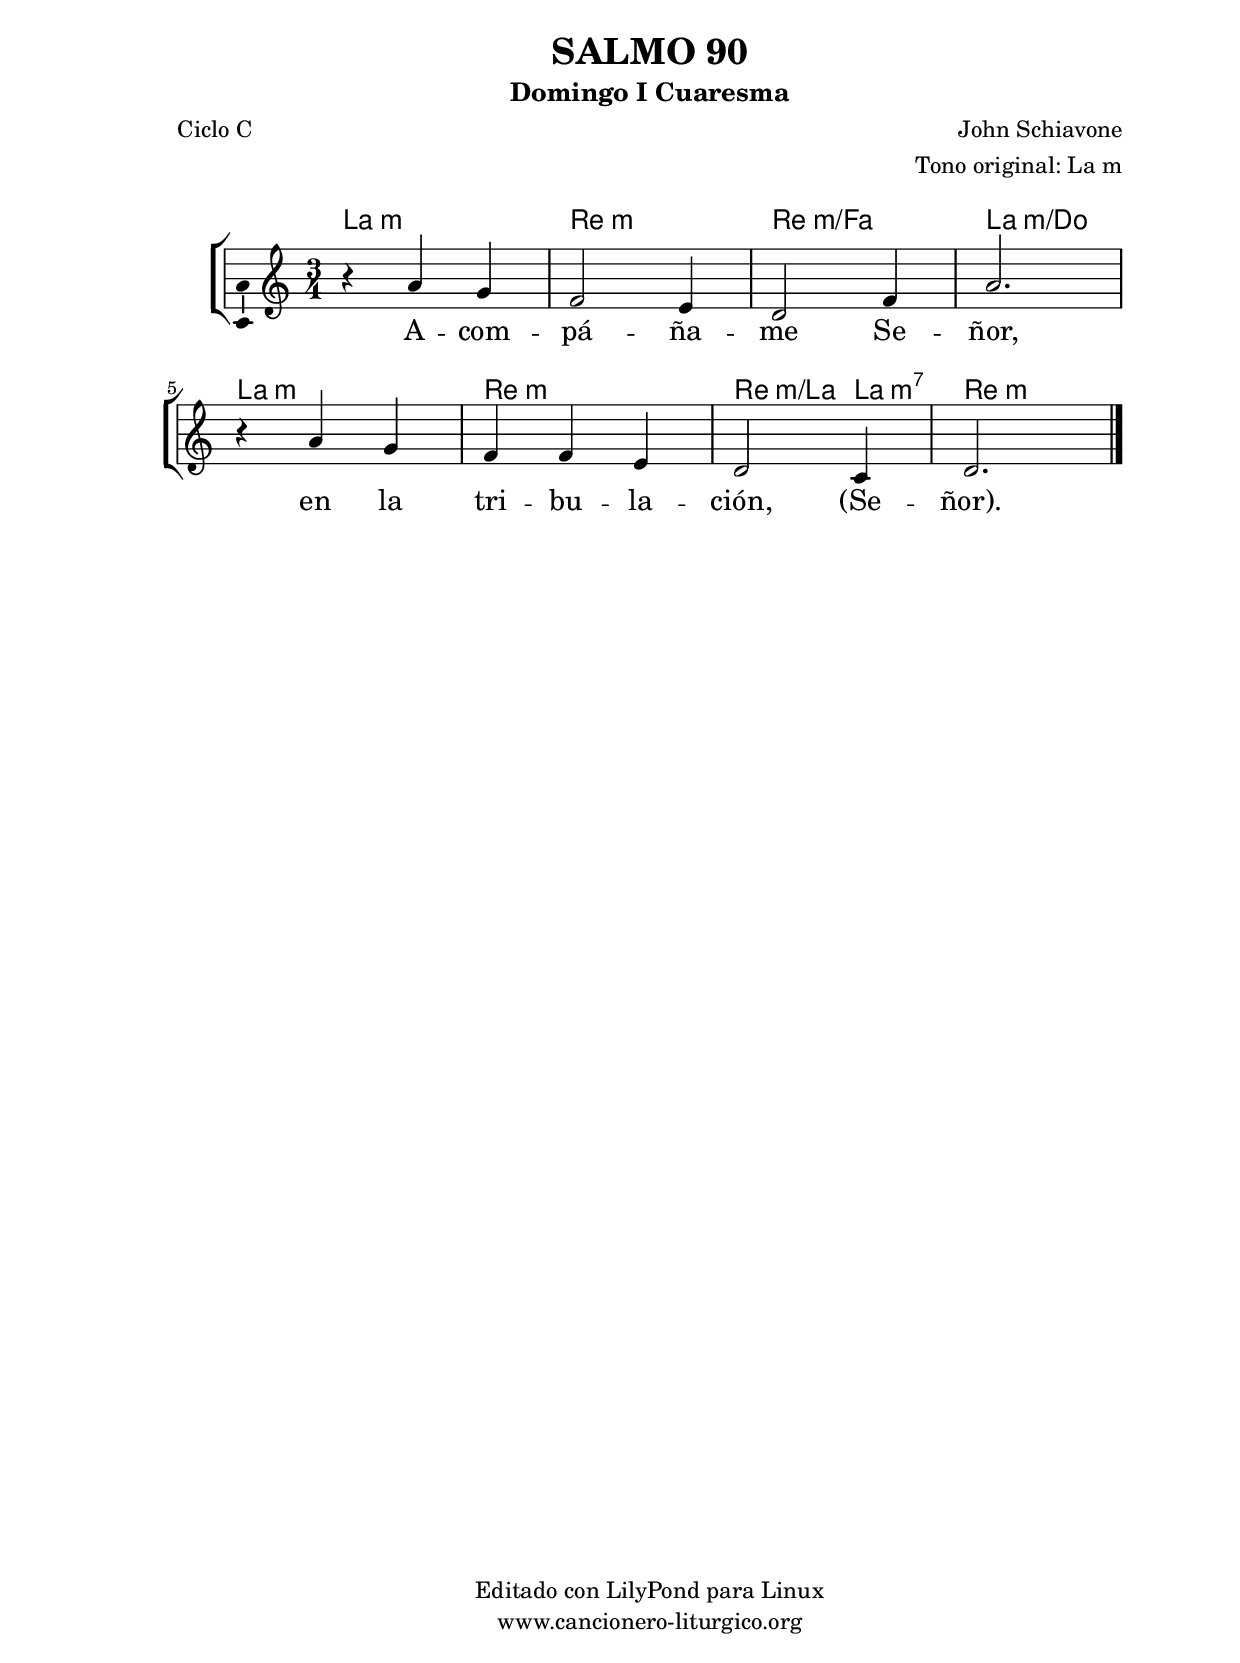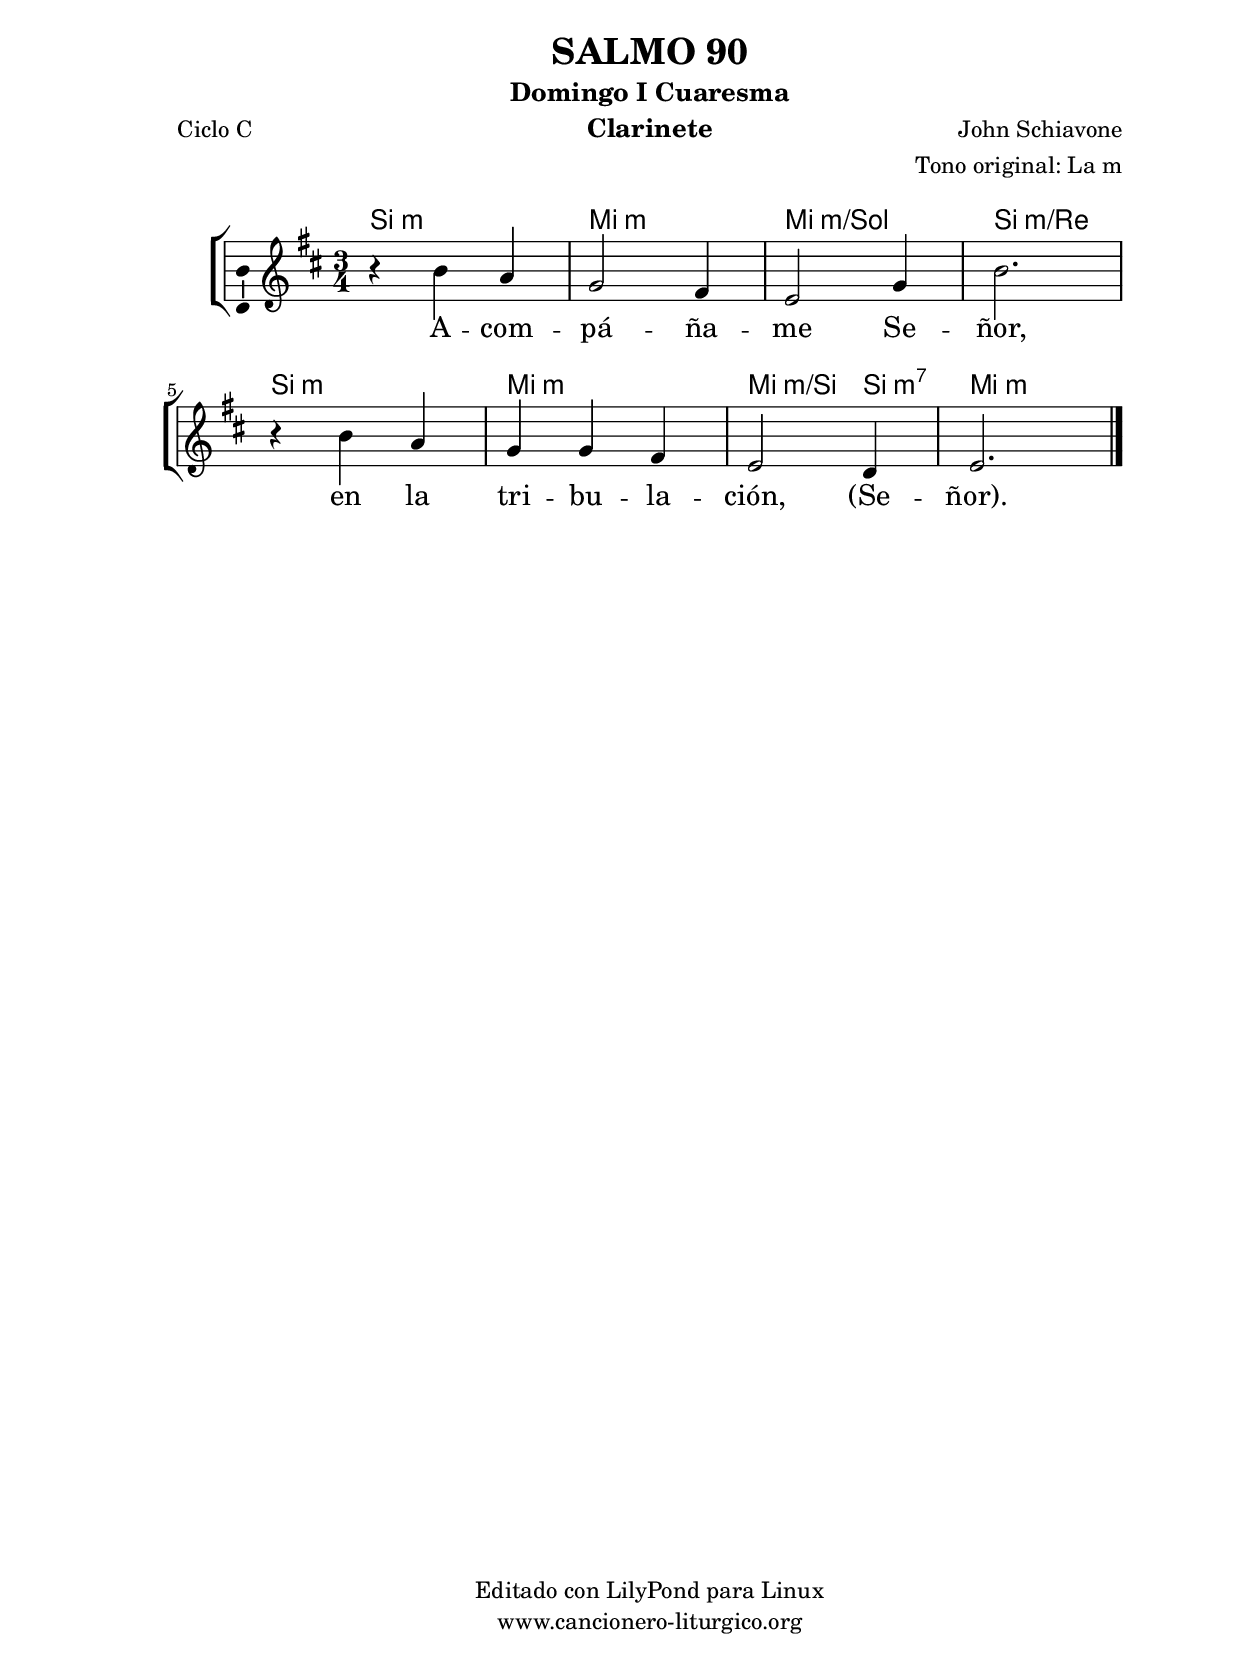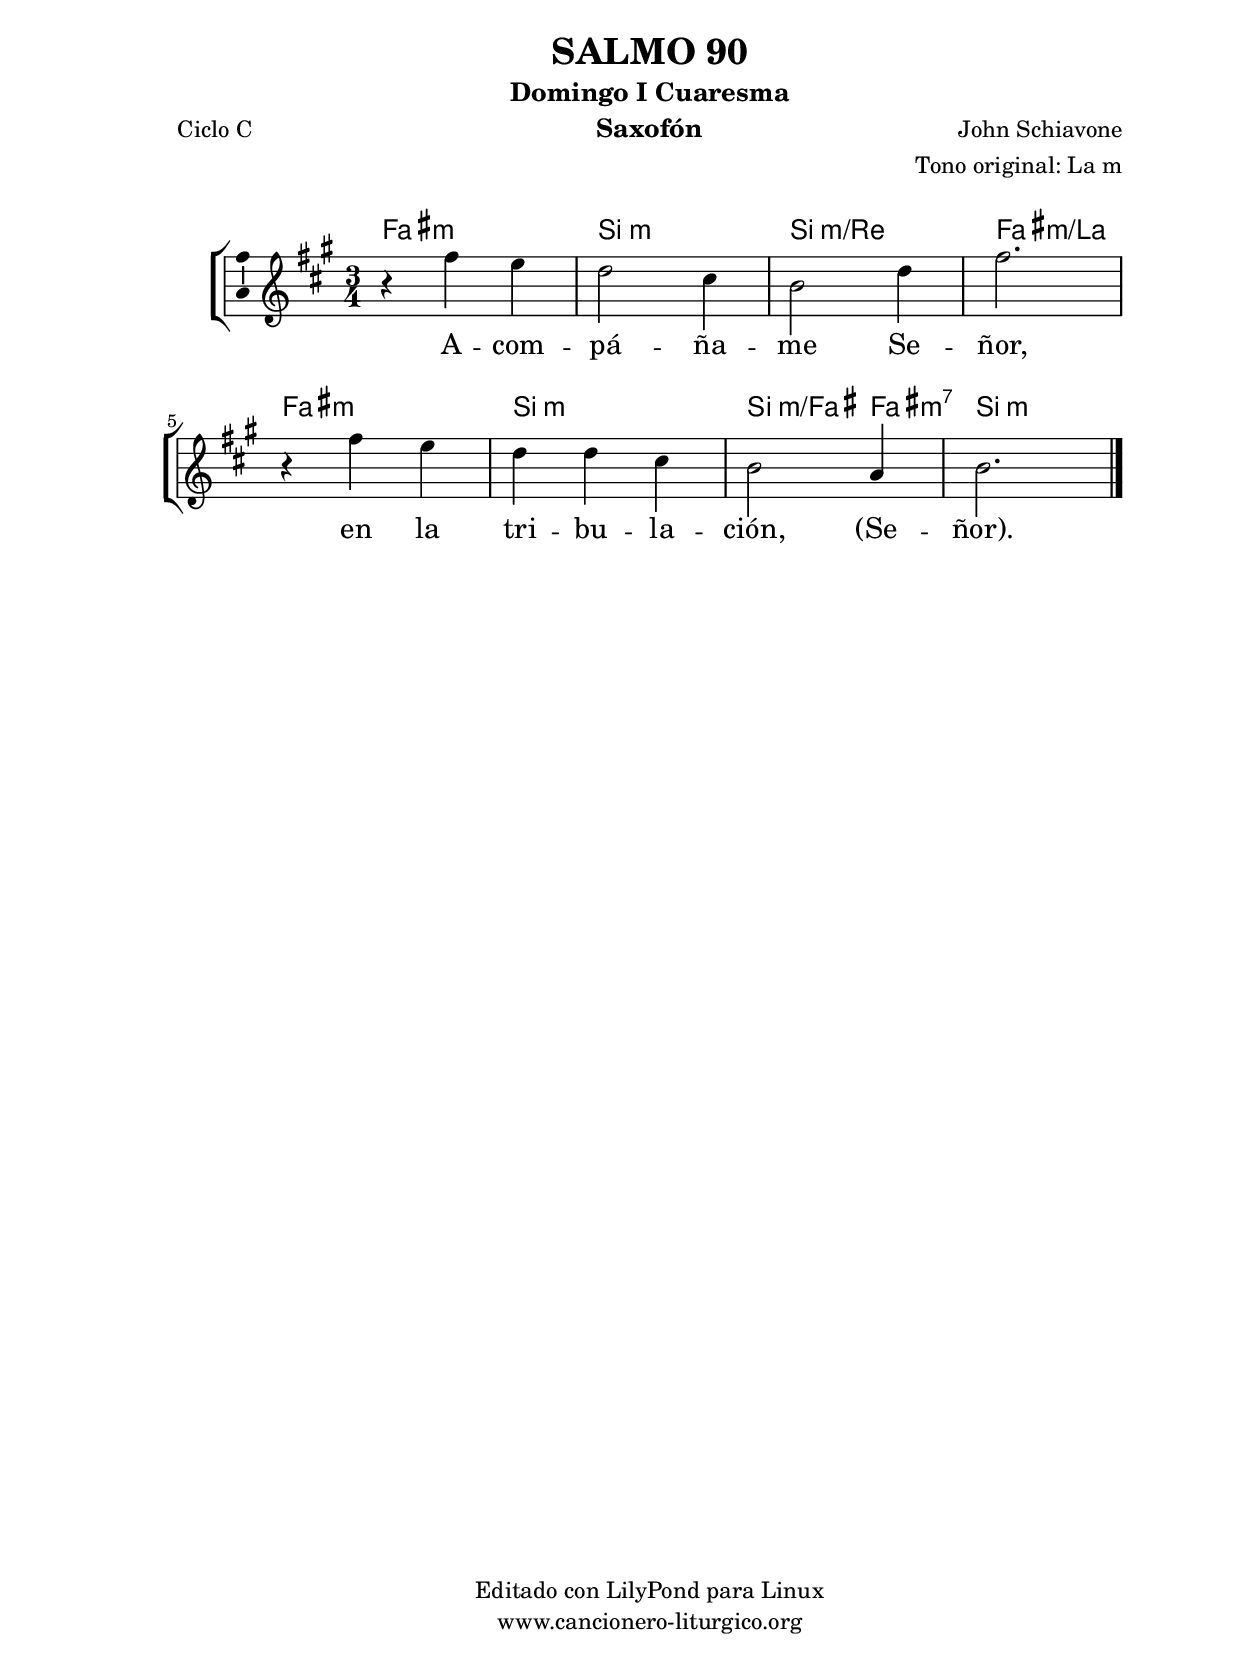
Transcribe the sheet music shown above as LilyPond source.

%
%para convertir .midi en .wav:
%timidity filename.midi -Ow -o finename.wav
%
%
%Para convertir de .wav a .mp3:
%lame -h -m j filename.wav
%
%
%para escuchar el midi:
%timidity nombrefichero.midi
%


%versión de lilypond para la que se ha escrito esta partitura:
\version "2.16.0"

	%Tamaño papel
	#(set-default-paper-size "a4")
	%Tamaño partitura
	#(set-global-staff-size 20)
	%No responde al pulsar sobre una nota
	#(ly:set-option 'point-and-click #f)

%parámetros del encabezamiento:
\header {
	title = "SALMO 90"
	subtitle = "Domingo I Cuaresma"
	composer = "John Schiavone"
	poet = "Ciclo C"
	meter = ""
	arranger = "Tono original: La m"
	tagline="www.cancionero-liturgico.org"
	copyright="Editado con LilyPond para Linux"
	tiempo = "Cuaresma"
	usos = "Salmo"
	letra = "Acompáñame Señor, en la tribulación, Señor."
	}

%parámetros asociados al papel:
\paper  {
	oddHeaderMarkup = \markup {\fill-line { \on-the-fly #not-first-page \fromproperty #'header:title \on-the-fly #not-first-page \fromproperty #'header:composer }}
	evenHeaderMarkup = \markup {\fill-line { \fromproperty #'header:composer \fromproperty #'header:title }}
	#(set-paper-size "a4")
	print-page-number = ##f
	first-page-number = 1
	print-first-page-number = ##f
%	head-separation = 3.0 \cm
	top-margin = 2.0 \cm
	bottom-margin = 0.5\cm
%%%	bottom-margin = -1.0\cm
	left-margin = 3.0 \cm
	line-width = 16.0 \cm 
	indent = 8\mm
	interscoreline = 2.\mm
	between-system-space = 15\mm
%	para que las partituras no llenen la hoja:
	ragged-bottom = ##t
%	idem para la última hoja:
	ragged-last-bottom = ##f
%	para que las partituras llenen el ancho del papel:
	ragged-last = ##f
	after-title-space = 2.5 \cm
%page-count=1
%system-count=8

	%Flexible Vertical Spacing
%	markup-markup-spacing =
%	#'((basic-distance . 15) (minimum-distance . 15) (padding . 3))
	markup-system-spacing =
	#'((basic-distance . 15) (minimum-distance . 15) (padding . 3))
	system-system-spacing =
	#'((basic-distance . 15) (minimum-distance . 15) (padding . 3))
	score-system-spacing =
	#'((basic-distance . 15) (minimum-distance . 15) (padding . 5))
%	top-system-spacing = % header
%	#'((basic-distance . 8) (minimum-distance . 0) (padding . 3))
%	top-markup-spacing =
%	#'((basic-distance . 20) (minimum-distance . 20) (padding . 3))
	last-bottom-spacing = % footer
	#'((basic-distance . 5) (minimum-distance . 5) (padding . 3))
%	score-markup-spacing =
%	#'((basic-distance . 16) (minimum-distance . 13) (padding . 3))

	}


%parámetros que afectan a toda la partitura:
global =  {
	%clave de sol (G):
	\clef G
	%armadura:
%	\transpose a c'
	\key a \minor
	\tempo 4=140
	\set Score.tempoHideNote = ##t
	}


acordes = {
	\italianChords
	\chordmode {
%	\transpose a c'
{
a2.:m d:m d:m/f a:m/c a:m d:m d2:m/a a4:m7 d2.:m
	}
	}
}


melodia = 
%	\transpose a c'
{
	\relative c''{
	\time 3/4

r4 a4 g
f2 e4
d2 f4
a2.
r4 a4 g
f4 f e
d2 c4
d2.

	\bar "|."
	}
	}

texto = \lyricmode {
A -- com -- pá -- ña -- me Se -- ñor, en la tri -- bu -- la -- ción, (Se -- ñor).
	}


acordesStaff = \context ChordNames = acordesStaff <<
	\set chordChanges = ##t
	\acordes
	>>


vozStaff = \context Voice = vozStaff
\with {\consists "Ambitus_engraver"}
<<
%	\set Staff.instrumentName = ""
%	\set Staff.shortInstrumentName = ""
%	\set Staff.midiInstrument = #"clarinet"
%	\set Staff.midiInstrument = #"cello"
%	\set Staff.midiInstrument = #"flute"
	\set Staff.midiInstrument = #"electric guitar (jazz)"
%	\set Staff.midiInstrument = #"english horn"
%	\set Staff.midiInstrument = #"violin"
%	\set Staff.midiInstrument = #"glockenspiel"
	\set Staff.midiMinimumVolume = #0.7
	\set Staff.midiMaximumVolume = #0.9
	\global
	\melodia
	>>


textoStaff = \context Lyrics = textoStaff <<
	\lyricsto vozStaff \texto
	>>

\book {
	\score {
		\context ChoirStaff {
			\override StaffGroup.SystemStartBracket #'collapse-height = #1
			\override Score.SystemStartBar #'collapse-height = #1
			<<
			\acordesStaff
			\vozStaff
			\textoStaff
			>>
			}
		\layout {
	    		\context {
				\Lyrics
				\override LyricText #'font-size = #2
				}
	   		 \context {
				\Score
				%fontSize = #3
				\override StaffSymbol #'staff-space = #(magstep +3)
				%\override Beam #'thickness = #0.55
				%\override SpacingSpanner #'spacing-increment = #1.0
				%\override Slur #'height-limit = #1.5
				}
			}
		}
	\score {
		\unfoldRepeats
		\context ChoirStaff {
			<<
			\acordesStaff
			\vozStaff
			>>
			}
		\midi {
	  		\context {
	  			\Score
				tempoWholesPerMinute = #(ly:make-moment 70 4)
				}
			}
		}
	}

%Partitura para clarinete
#(define output-suffix "C")
\book {
	\header{
		instrument = "Clarinete"
		}
	\score {
		\context ChoirStaff {
			\override StaffGroup.SystemStartBracket #'collapse-height = #1
			\override Score.SystemStartBar #'collapse-height = #1
\transpose c d
			<<
			\acordesStaff
			\vozStaff
			\textoStaff
			>>
			}
		\layout {
	    		\context {
				\Lyrics
				\override LyricText #'font-size = #2
				}
	   		 \context {
				\Score
				%fontSize = #3
				\override StaffSymbol #'staff-space = #(magstep +3)
				%\override Beam #'thickness = #0.55
				%\override SpacingSpanner #'spacing-increment = #1.0
				%\override Slur #'height-limit = #1.5
				}
			}
		}
	}

%Partitura para saxofón
#(define output-suffix "S")
\book {
	\header{
		instrument = "Saxofón"
		}
	\score {
		\context ChoirStaff {
			\override StaffGroup.SystemStartBracket #'collapse-height = #1
			\override Score.SystemStartBar #'collapse-height = #1
\transpose c a
			<<
			\acordesStaff
			\vozStaff
			\textoStaff
			>>
			}
		\layout {
	    		\context {
				\Lyrics
				\override LyricText #'font-size = #2
				}
	   		 \context {
				\Score
				%fontSize = #3
				\override StaffSymbol #'staff-space = #(magstep +3)
				%\override Beam #'thickness = #0.55
				%\override SpacingSpanner #'spacing-increment = #1.0
				%\override Slur #'height-limit = #1.5
				}
			}
		}
	}

